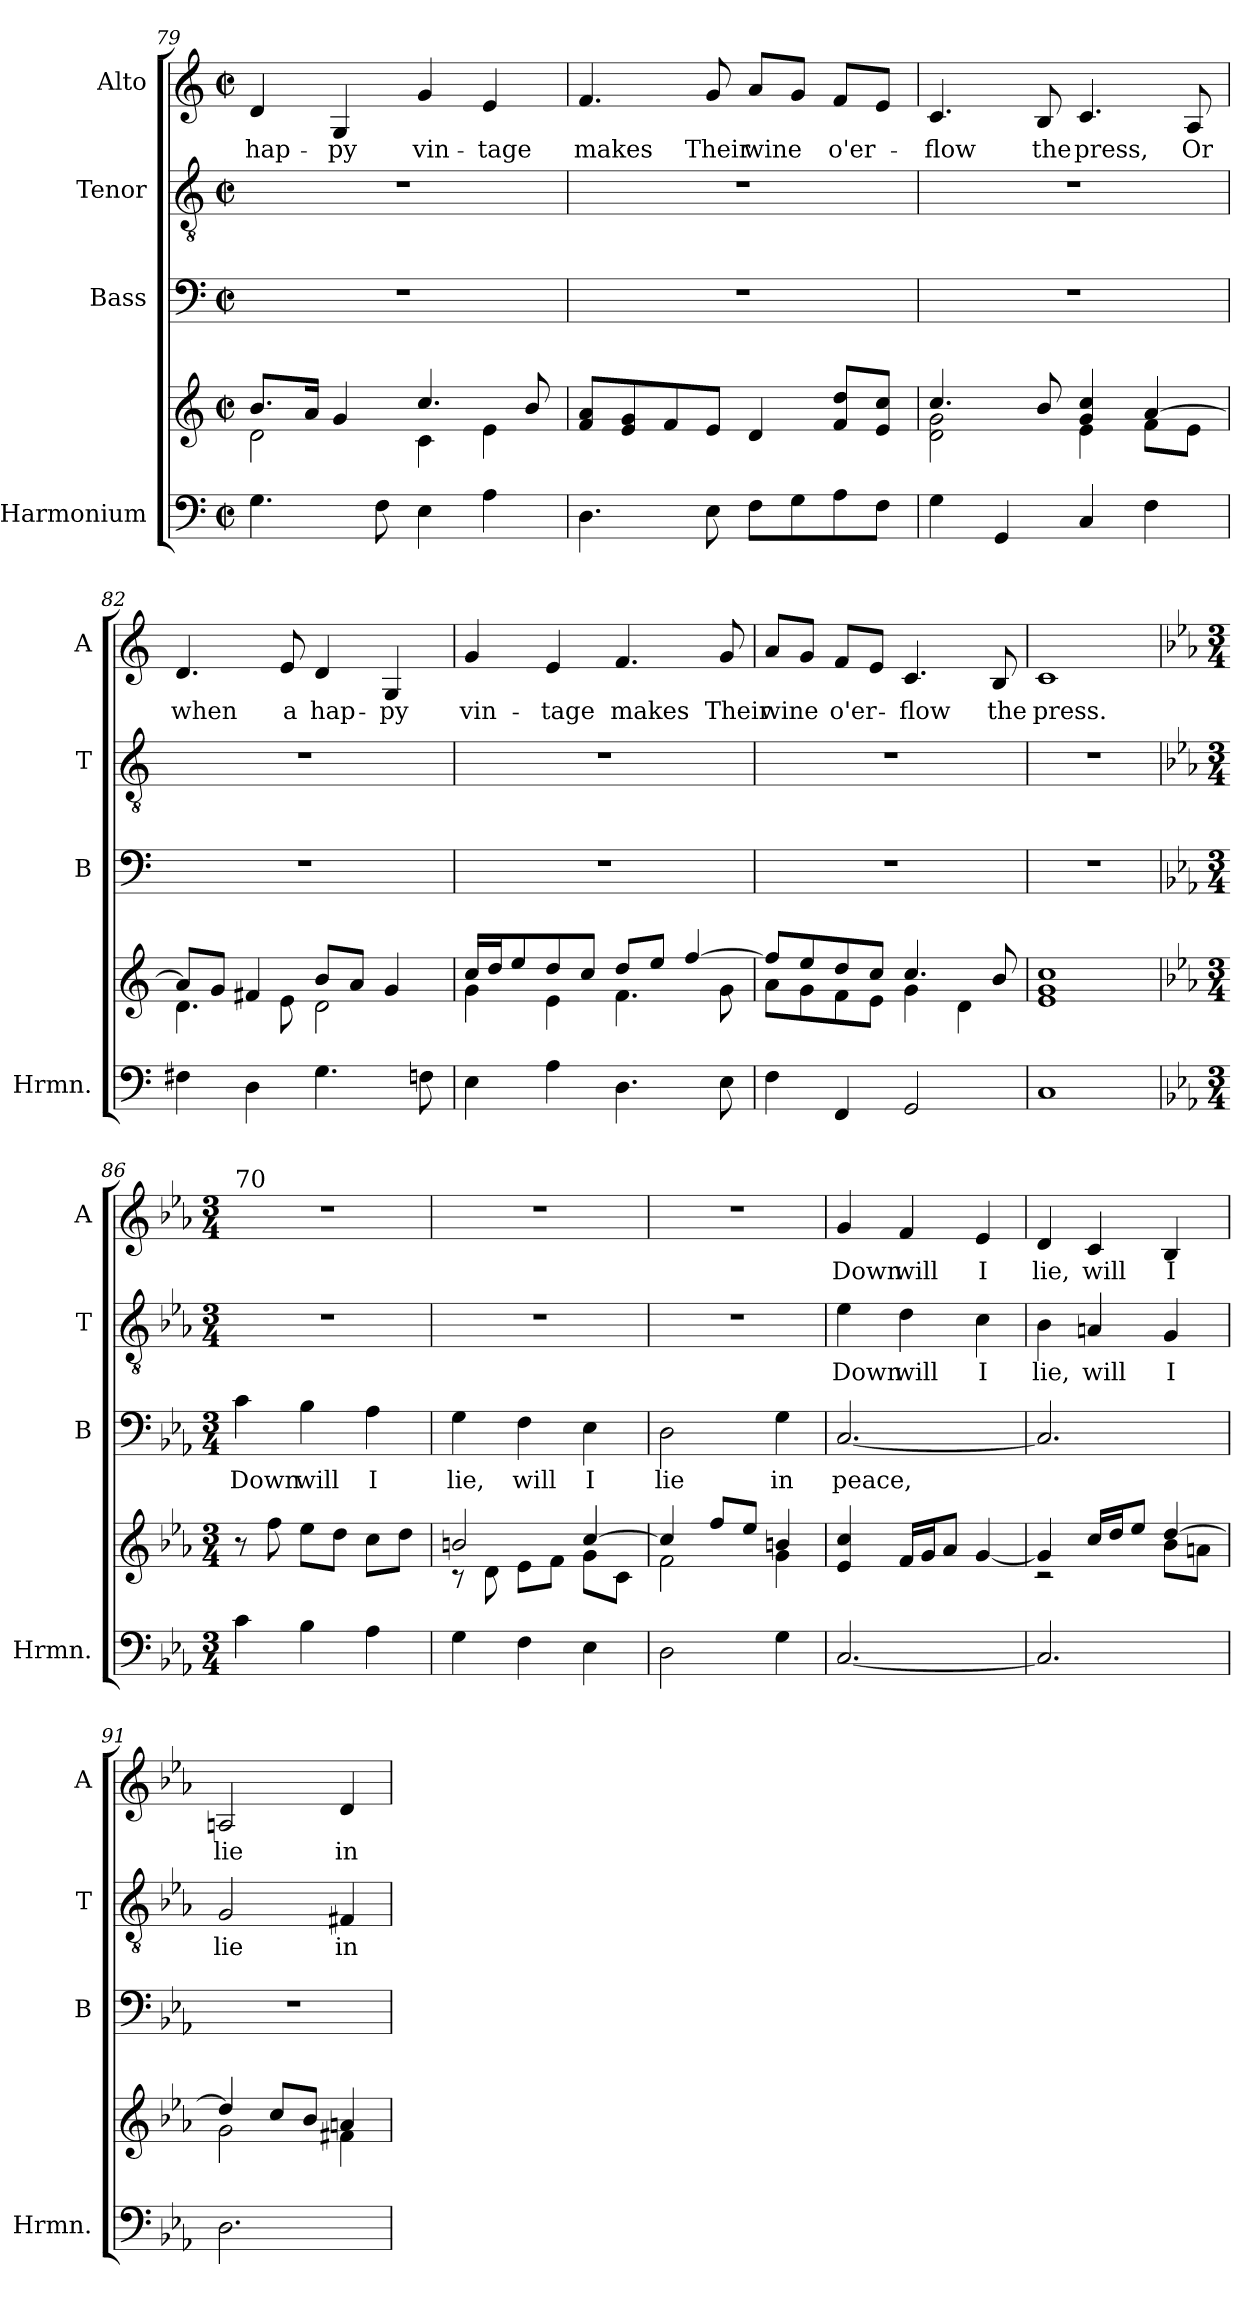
**kern	**kern	**kern	**text	**kern	**text	**kern	**text
*part4	*part4	*part3	*part3	*part2	*part2	*part1	*part1
*staff5	*staff4	*staff3	*staff3	*staff2	*staff2	*staff1	*staff1
*I"Harmonium	*	*I"Bass	*	*I"Tenor	*	*I"Alto	*
*I'Hrmn.	*	*I'B	*	*I'T	*	*I'A	*
*clefF4	*clefG2	*clefF4	*	*clefGv2	*	*clefG2	*
*k[]	*k[]	*k[]	*	*k[]	*	*k[]	*
*C:	*C:	*C:	*	*C:	*	*C:	*
*M2/2	*M2/2	*M2/2	*	*M2/2	*	*M2/2	*
*met(c|)	*met(c|)	*met(c|)	*	*met(c|)	*	*met(c|)	*
=79	=79	=79	=79	=79	=79	=79	=79
*	*^	*	*	*	*	*	*
!	!	!	!	!	!	!	!	!LO:LY:b
4.G\	8.b!/L	2d!\	1r	.	1r	.	4d/	hap-
.	16a!/Jk	.	.	.	.	.	.	.
!	!	!	!	!	!	!	!	!LO:LY:b
.	4g!/	.	.	.	.	.	4G/	-py
8F\	.	.	.	.	.	.	.	.
!	!	!	!	!	!	!	!	!LO:LY:b
4E\	4.cc!/	4c!\	.	.	.	.	4g/	vin-
!	!	!	!	!	!	!	!	!LO:LY:b
4A\	.	4e!\	.	.	.	.	4e/	-tage
.	8b!/	.	.	.	.	.	.	.
*	*v	*v	*	*	*	*	*	*
=80	=80	=80	=80	=80	=80	=80	=80
!	!	!	!	!	!	!	!LO:LY:b
4.D\	8f!/ 8a!/L	1r	.	1r	.	4.f/	makes
.	8e!/ 8g!/	.	.	.	.	.	.
.	8f!/	.	.	.	.	.	.
!	!	!	!	!	!	!	!LO:LY:b
8E\	8e!/J	.	.	.	.	8g/	Their
!	!	!	!	!	!	!	!LO:LY:b
8F\L	4d!/	.	.	.	.	8a/L	wine
8G\	.	.	.	.	.	8g/J	.
!	!	!	!	!	!	!	!LO:LY:b
8A\	8f!/ 8dd!/L	.	.	.	.	8f/L	o'er-
8F\J	8e!/ 8cc!/J	.	.	.	.	8e/J	.
!!LO:LB:g=z
=81	=81	=81	=81	=81	=81	=81	=81
*	*^	*	*	*	*	*	*
!	!	!	!	!	!	!	!	!LO:LY:b
4G\	4.cc!/	2d!\ 2g!\	1r	.	1r	.	4.c/	-flow
4GG/	.	.	.	.	.	.	.	.
!	!	!	!	!	!	!	!	!LO:LY:b
.	8b!/	.	.	.	.	.	8B/	the
!	!	!	!	!	!	!	!	!LO:LY:b
4C/	4g!/ 4cc!/	4e!\	.	.	.	.	4.c/	press,
4F\	[>4a!/	8f!\L	.	.	.	.	.	.
!	!	!	!	!	!	!	!	!LO:LY:b
.	.	8e!\J	.	.	.	.	8A/	Or
=82	=82	=82	=82	=82	=82	=82	=82	=82
!	!	!	!	!	!	!	!	!LO:LY:b
4F#X\	8a!/L]	4.d!\	1r	.	1r	.	4.d/	when
.	8g!/J	.	.	.	.	.	.	.
4D\	4f#X!/	.	.	.	.	.	.	.
!	!	!	!	!	!	!	!	!LO:LY:b
.	.	8e!\	.	.	.	.	8e/	a
!	!	!	!	!	!	!	!	!LO:LY:b
4.G\	8b!/L	2d!\	.	.	.	.	4d/	hap-
.	8a!/J	.	.	.	.	.	.	.
!	!	!	!	!	!	!	!	!LO:LY:b
.	4g!/	.	.	.	.	.	4G/	-py
8Fn\	.	.	.	.	.	.	.	.
=83	=83	=83	=83	=83	=83	=83	=83	=83
!	!	!	!	!	!	!	!	!LO:LY:b
4E\	16cc!/LL	4g!\	1r	.	1r	.	4g/	vin-
.	16dd!/J	.	.	.	.	.	.	.
.	8ee!/	.	.	.	.	.	.	.
!	!	!	!	!	!	!	!	!LO:LY:b
4A\	8dd!/	4e!\	.	.	.	.	4e/	-tage
.	8cc!/J	.	.	.	.	.	.	.
!	!	!	!	!	!	!	!	!LO:LY:b
4.D\	8dd!/L	4.f!\	.	.	.	.	4.f/	makes
.	8ee!/J	.	.	.	.	.	.	.
.	[>4ff!/	.	.	.	.	.	.	.
!	!	!	!	!	!	!	!	!LO:LY:b
8E\	.	8g!\	.	.	.	.	8g/	Their
=84	=84	=84	=84	=84	=84	=84	=84	=84
!	!	!	!	!	!	!	!	!LO:LY:b
4F\	8ff!/L]	8a!\L	1r	.	1r	.	8a/L	wine
.	8ee!/	8g!\	.	.	.	.	8g/J	.
!	!	!	!	!	!	!	!	!LO:LY:b
4FF/	8dd!/	8f!\	.	.	.	.	8f/L	o'er-
.	8cc!/J	8e!\J	.	.	.	.	8e/J	.
!	!	!	!	!	!	!	!	!LO:LY:b
2GG/	4.cc!/	4g!\	.	.	.	.	4.c/	-flow
.	.	4d!\	.	.	.	.	.	.
!	!	!	!	!	!	!	!	!LO:LY:b
.	8b!/	.	.	.	.	.	8B/	the
*	*v	*v	*	*	*	*	*	*
=85	=85	=85	=85	=85	=85	=85	=85
!	!	!	!	!	!	!	!LO:LY:b
1C	1e! 1g! 1cc!	1r	.	1r	.	1c	press.
!!LO:LB:g=z
=86	=86	=86	=86	=86	=86	=86	=86
*k[b-e-a-]	*k[b-e-a-]	*k[b-e-a-]	*	*k[b-e-a-]	*	*k[b-e-a-]	*
*E-:	*E-:	*E-:	*	*E-:	*	*E-:	*
*M3/4	*M3/4	*M3/4	*	*M3/4	*	*M3/4	*
!	!	!	!	!	!	!LO:TX:a:t=70	!
!	!	!	!LO:LY:b	!	!	!	!
4c\	8r	4c\	Down	2.r	.	2.r	.
.	8ff!\	.	.	.	.	.	.
!	!	!	!LO:LY:b	!	!	!	!
4B-\	8ee-!\L	4B-\	will	.	.	.	.
.	8dd!\J	.	.	.	.	.	.
!	!	!	!LO:LY:b	!	!	!	!
4A-\	8cc!\L	4A-\	I	.	.	.	.
.	8dd!\J	.	.	.	.	.	.
=87	=87	=87	=87	=87	=87	=87	=87
*	*^	*	*	*	*	*	*
!	!	!	!	!LO:LY:b	!	!	!	!
4G\	2bn!/	8rc	4G\	lie,	2.r	.	2.r	.
.	.	8d!\	.	.	.	.	.	.
!	!	!	!	!LO:LY:b	!	!	!	!
4F\	.	8e-!\L	4F\	will	.	.	.	.
.	.	8f!\J	.	.	.	.	.	.
!	!	!	!	!LO:LY:b	!	!	!	!
4E-\	[>4cc!/	8g!\L	4E-\	I	.	.	.	.
.	.	8c!\J	.	.	.	.	.	.
=88	=88	=88	=88	=88	=88	=88	=88	=88
!	!	!	!	!LO:LY:b	!	!	!	!
2D\	4cc!/]	2f!\	2D\	lie	2.r	.	2.r	.
.	8ff!/L	.	.	.	.	.	.	.
.	8ee-!/J	.	.	.	.	.	.	.
!	!	!	!	!LO:LY:b	!	!	!	!
4G\	4bn!/	4g!\	4G\	in	.	.	.	.
=89	=89	=89	=89	=89	=89	=89	=89	=89
!	!	!	!	!LO:LY:b	!	!LO:LY:b	!	!LO:LY:b
*	*v	*v	*	*	*	*	*	*
[2.C/	4e-!/ 4cc!/	[2.C/	peace,	4e-\	Down	4g/	Down
!	!	!	!	!	!LO:LY:b	!	!LO:LY:b
.	16f!/LL	.	.	4d\	will	4f/	will
.	16g!/J	.	.	.	.	.	.
.	8a-!/J	.	.	.	.	.	.
!	!	!	!	!	!LO:LY:b	!	!LO:LY:b
.	[4g!/	.	.	4c\	I	4e-/	I
=90	=90	=90	=90	=90	=90	=90	=90
*	*^	*	*	*	*	*	*
!	!	!	!	!	!	!LO:LY:b	!	!LO:LY:b
2.C/]	4g!/]	2rc	2.C/]	.	4B-\	lie,	4d/	lie,
!	!	!	!	!	!	!LO:LY:b	!	!LO:LY:b
.	16cc!/LL	.	.	.	4An/	will	4c/	will
.	16dd!/J	.	.	.	.	.	.	.
.	8ee-!/J	.	.	.	.	.	.	.
!	!	!	!	!	!	!LO:LY:b	!	!LO:LY:b
.	[>4dd!/	8b-!\L	.	.	4G/	I	4B-/	I
.	.	8an!\J	.	.	.	.	.	.
=91	=91	=91	=91	=91	=91	=91	=91	=91
!	!	!	!	!	!	!LO:LY:b	!	!LO:LY:b
2.D\	4dd!/]	2g!\	2.r	.	2G/	lie	2An/	lie
.	8cc!/L	.	.	.	.	.	.	.
.	8b-!/J	.	.	.	.	.	.	.
!	!	!	!	!	!	!LO:LY:b	!	!LO:LY:b
.	4an!/	4f#X!\	.	.	4F#X/	in	4d/	in
*	*v	*v	*	*	*	*	*	*
=	=	=	=	=	=	=	=
*-	*-	*-	*-	*-	*-	*-	*-
